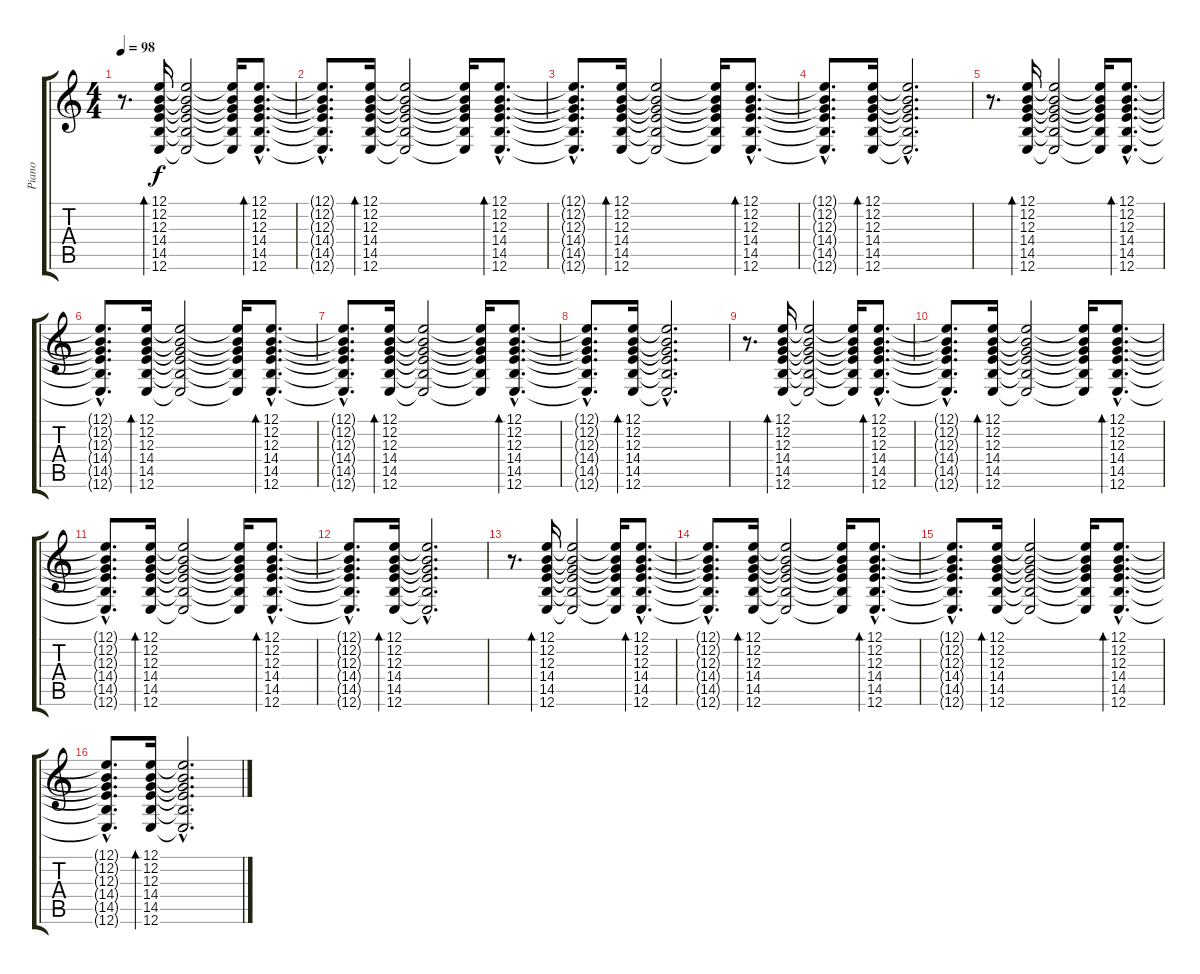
\track ("Piano" "Piano") {instrument acousticgrandpiano}
\staff {score tabs}
\tuning (E4 B3 G3 D3 A2 E2) {hide}
\ts (4 4)
\tempo 98
\clef g2
\ks c
r.8{d dy f} (12.1 12.2 12.3 14.4 14.5 12.6).16{bd 60} (12.1{t} 12.2{t} 12.3{t} 14.4{t} 14.5{t} 12.6{t}).2 (12.1{t} 12.2{t} 12.3{t} 14.4{t} 14.5{t} 12.6{t}).16 (12.1{hac} 12.2{hac} 12.3{hac} 14.4{hac} 14.5{hac} 12.6{hac}).8{d bd 60} |
(12.1{hac t} 12.2{hac t} 12.3{hac t} 14.4{hac t} 14.5{hac t} 12.6{hac t}).8{d} (12.1 12.2 12.3 14.4 14.5 12.6).16{bd 60} (12.1{t} 12.2{t} 12.3{t} 14.4{t} 14.5{t} 12.6{t}).2 (12.1{t} 12.2{t} 12.3{t} 14.4{t} 14.5{t} 12.6{t}).16 (12.1{hac} 12.2{hac} 12.3{hac} 14.4{hac} 14.5{hac} 12.6{hac}).8{d bd 60} |
(12.1{hac t} 12.2{hac t} 12.3{hac t} 14.4{hac t} 14.5{hac t} 12.6{hac t}).8{d} (12.1 12.2 12.3 14.4 14.5 12.6).16{bd 60} (12.1{t} 12.2{t} 12.3{t} 14.4{t} 14.5{t} 12.6{t}).2 (12.1{t} 12.2{t} 12.3{t} 14.4{t} 14.5{t} 12.6{t}).16 (12.1{hac} 12.2{hac} 12.3{hac} 14.4{hac} 14.5{hac} 12.6{hac}).8{d bd 60} |
(12.1{hac t} 12.2{hac t} 12.3{hac t} 14.4{hac t} 14.5{hac t} 12.6{hac t}).8{d} (12.1 12.2 12.3 14.4 14.5 12.6).16{bd 60} (12.1{hac t} 12.2{hac t} 12.3{hac t} 14.4{hac t} 14.5{hac t} 12.6{hac t}).2{d} |
r.8{d} (12.1 12.2 12.3 14.4 14.5 12.6).16{bd 60} (12.1{t} 12.2{t} 12.3{t} 14.4{t} 14.5{t} 12.6{t}).2 (12.1{t} 12.2{t} 12.3{t} 14.4{t} 14.5{t} 12.6{t}).16 (12.1{hac} 12.2{hac} 12.3{hac} 14.4{hac} 14.5{hac} 12.6{hac}).8{d bd 60} |
(12.1{hac t} 12.2{hac t} 12.3{hac t} 14.4{hac t} 14.5{hac t} 12.6{hac t}).8{d} (12.1 12.2 12.3 14.4 14.5 12.6).16{bd 60} (12.1{t} 12.2{t} 12.3{t} 14.4{t} 14.5{t} 12.6{t}).2 (12.1{t} 12.2{t} 12.3{t} 14.4{t} 14.5{t} 12.6{t}).16 (12.1{hac} 12.2{hac} 12.3{hac} 14.4{hac} 14.5{hac} 12.6{hac}).8{d bd 60} |
(12.1{hac t} 12.2{hac t} 12.3{hac t} 14.4{hac t} 14.5{hac t} 12.6{hac t}).8{d} (12.1 12.2 12.3 14.4 14.5 12.6).16{bd 60} (12.1{t} 12.2{t} 12.3{t} 14.4{t} 14.5{t} 12.6{t}).2 (12.1{t} 12.2{t} 12.3{t} 14.4{t} 14.5{t} 12.6{t}).16 (12.1{hac} 12.2{hac} 12.3{hac} 14.4{hac} 14.5{hac} 12.6{hac}).8{d bd 60} |
(12.1{hac t} 12.2{hac t} 12.3{hac t} 14.4{hac t} 14.5{hac t} 12.6{hac t}).8{d} (12.1 12.2 12.3 14.4 14.5 12.6).16{bd 60} (12.1{hac t} 12.2{hac t} 12.3{hac t} 14.4{hac t} 14.5{hac t} 12.6{hac t}).2{d} |
r.8{d} (12.1 12.2 12.3 14.4 14.5 12.6).16{bd 60} (12.1{t} 12.2{t} 12.3{t} 14.4{t} 14.5{t} 12.6{t}).2 (12.1{t} 12.2{t} 12.3{t} 14.4{t} 14.5{t} 12.6{t}).16 (12.1{hac} 12.2{hac} 12.3{hac} 14.4{hac} 14.5{hac} 12.6{hac}).8{d bd 60} |
(12.1{hac t} 12.2{hac t} 12.3{hac t} 14.4{hac t} 14.5{hac t} 12.6{hac t}).8{d} (12.1 12.2 12.3 14.4 14.5 12.6).16{bd 60} (12.1{t} 12.2{t} 12.3{t} 14.4{t} 14.5{t} 12.6{t}).2 (12.1{t} 12.2{t} 12.3{t} 14.4{t} 14.5{t} 12.6{t}).16 (12.1{hac} 12.2{hac} 12.3{hac} 14.4{hac} 14.5{hac} 12.6{hac}).8{d bd 60} |
(12.1{hac t} 12.2{hac t} 12.3{hac t} 14.4{hac t} 14.5{hac t} 12.6{hac t}).8{d volume 0} (12.1 12.2 12.3 14.4 14.5 12.6).16{bd 60} (12.1{t} 12.2{t} 12.3{t} 14.4{t} 14.5{t} 12.6{t}).2 (12.1{t} 12.2{t} 12.3{t} 14.4{t} 14.5{t} 12.6{t}).16 (12.1{hac} 12.2{hac} 12.3{hac} 14.4{hac} 14.5{hac} 12.6{hac}).8{d bd 60} |
(12.1{hac t} 12.2{hac t} 12.3{hac t} 14.4{hac t} 14.5{hac t} 12.6{hac t}).8{d} (12.1 12.2 12.3 14.4 14.5 12.6).16{bd 60} (12.1{hac t} 12.2{hac t} 12.3{hac t} 14.4{hac t} 14.5{hac t} 12.6{hac t}).2{d} |
r.8{d} (12.1 12.2 12.3 14.4 14.5 12.6).16{bd 60} (12.1{t} 12.2{t} 12.3{t} 14.4{t} 14.5{t} 12.6{t}).2 (12.1{t} 12.2{t} 12.3{t} 14.4{t} 14.5{t} 12.6{t}).16 (12.1{hac} 12.2{hac} 12.3{hac} 14.4{hac} 14.5{hac} 12.6{hac}).8{d bd 60} |
(12.1{hac t} 12.2{hac t} 12.3{hac t} 14.4{hac t} 14.5{hac t} 12.6{hac t}).8{d} (12.1 12.2 12.3 14.4 14.5 12.6).16{bd 60} (12.1{t} 12.2{t} 12.3{t} 14.4{t} 14.5{t} 12.6{t}).2 (12.1{t} 12.2{t} 12.3{t} 14.4{t} 14.5{t} 12.6{t}).16 (12.1{hac} 12.2{hac} 12.3{hac} 14.4{hac} 14.5{hac} 12.6{hac}).8{d bd 60} |
(12.1{hac t} 12.2{hac t} 12.3{hac t} 14.4{hac t} 14.5{hac t} 12.6{hac t}).8{d volume 0} (12.1 12.2 12.3 14.4 14.5 12.6).16{bd 60} (12.1{t} 12.2{t} 12.3{t} 14.4{t} 14.5{t} 12.6{t}).2 (12.1{t} 12.2{t} 12.3{t} 14.4{t} 14.5{t} 12.6{t}).16 (12.1{hac} 12.2{hac} 12.3{hac} 14.4{hac} 14.5{hac} 12.6{hac}).8{d bd 60} |
(12.1{hac t} 12.2{hac t} 12.3{hac t} 14.4{hac t} 14.5{hac t} 12.6{hac t}).8{d} (12.1 12.2 12.3 14.4 14.5 12.6).16{bd 60} (12.1{hac t} 12.2{hac t} 12.3{hac t} 14.4{hac t} 14.5{hac t} 12.6{hac t}).2{d}
